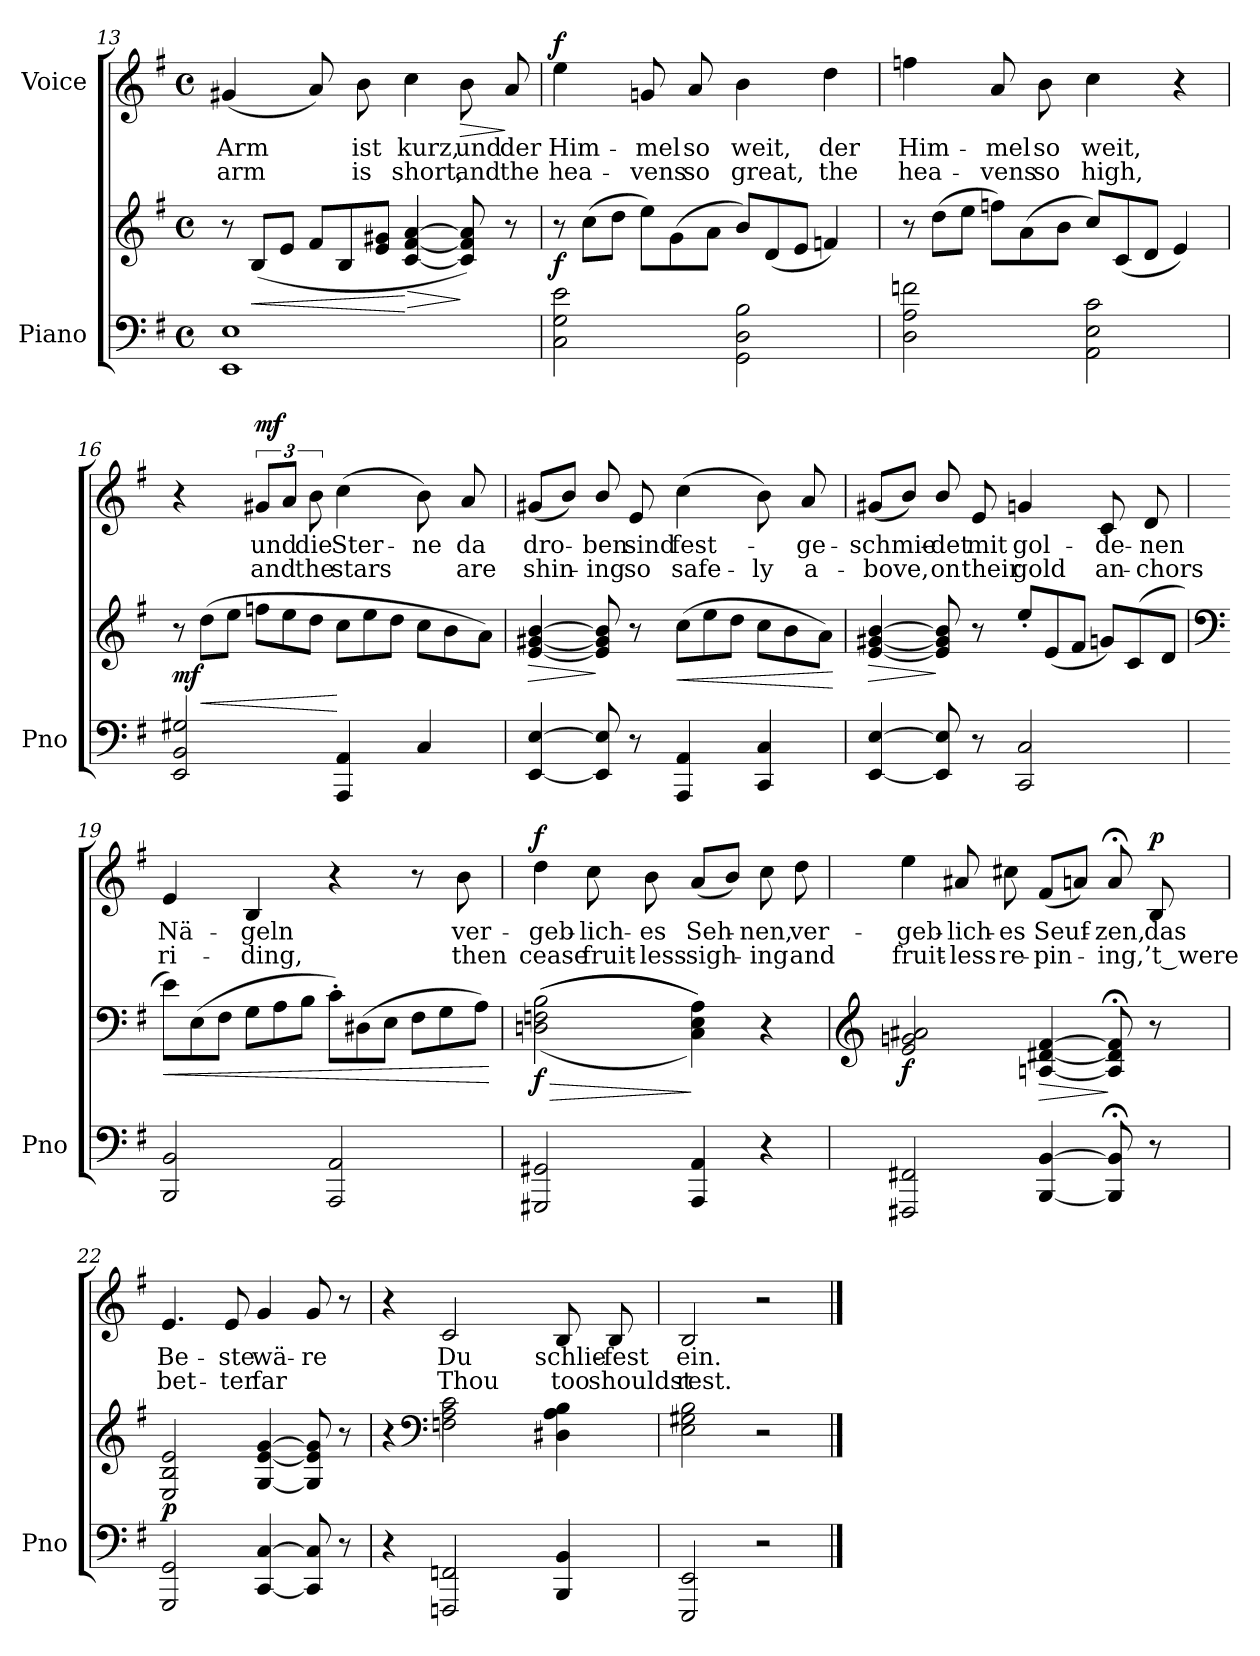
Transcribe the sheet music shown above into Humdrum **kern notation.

**kern	**kern	**dynam	**kern	**text	**text	**dynam
*part2	*part2	*part2	*part1	*part1	*part1	*part1
*staff3	*staff2	*staff2/3	*staff1	*staff1	*staff1	*staff1
*I"Piano	*	*	*I"Voice	*	*	*
*I'Pno	*	*	*	*	*	*
!!LO:LB:g=z
*clefF4	*clefG2	*	*clefG2	*	*	*
*k[f#]	*k[f#]	*	*k[f#]	*	*	*
*M4/4	*M4/4	*	*M4/4	*	*	*
*met(c)	*met(c)	*	*met(c)	*	*	*
*	*Xtuplet	*	*	*	*	*
=13	=13	=13	=13	=13	=13	=13
!	!	!	!	!LO:LY:b	!LO:LY:b	!
1EE 1E	12r	.	(4g#X/	Arm	arm	.
!	!	!LO:HP:b	!	!	!	!
.	(>12B/L	<	.	.	.	.
.	12e/J	.	.	.	.	.
.	12f#/L	.	8a/)	.	.	.
.	12B/	.	.	.	.	.
!	!	!	!	!LO:LY:b	!LO:LY:b	!
.	.	.	8b\	ist	is	.
.	12e/ 12g#X/J	.	.	.	.	.
!	!	!LO:HP:n=1:b	!	!LO:LY:b	!LO:LY:b	!
.	[4c/ [4f#/ [4a/	[ >	4cc\	kurz,	short,	.
!	!	!	!	!LO:LY:b	!LO:LY:b	!LO:HP:b
.	8c/] 8f#/] 8a/])	]	8b\	und	and	>
!	!	!	!	!LO:LY:b	!LO:LY:b	!
.	8r	.	8a/	der	the	]
!!LO:LB:g=z
=14	=14	=14	=14	=14	=14	=14
!	!	!LO:DY:b	!	!LO:LY:b	!LO:LY:b	!LO:DY:a
2C\ 2G\ 2e\	12r	f	4ee\	Him-	hea-	f
.	(12cc\L	.	.	.	.	.
.	12dd\J	.	.	.	.	.
!	!	!	!	!LO:LY:b	!LO:LY:b	!
.	12ee\L)	.	8gn/	-mel	-vens	.
.	(12g\	.	.	.	.	.
!	!	!	!	!LO:LY:b	!LO:LY:b	!
.	.	.	8a/	so	so	.
.	12a\J	.	.	.	.	.
!	!	!	!	!LO:LY:b	!LO:LY:b	!
2GG\ 2D\ 2B\	12b/L)	.	4b\	weit,	great,	.
.	(12d/	.	.	.	.	.
.	12e/J	.	.	.	.	.
!	!	!	!	!LO:LY:b	!LO:LY:b	!
.	4fn/)	.	4dd\	der	the	.
=15	=15	=15	=15	=15	=15	=15
!	!	!	!	!LO:LY:b	!LO:LY:b	!
2D\ 2A\ 2fn\	12r	.	4ffn\	Him-	hea-	.
.	(12dd\L	.	.	.	.	.
.	12ee\J	.	.	.	.	.
!	!	!	!	!LO:LY:b	!LO:LY:b	!
.	12ffn\L)	.	8a/	-mel	-vens	.
.	(12a\	.	.	.	.	.
!	!	!	!	!LO:LY:b	!LO:LY:b	!
.	.	.	8b\	so	so	.
.	12b\J	.	.	.	.	.
!	!	!	!	!LO:LY:b	!LO:LY:b	!
2AA\ 2E\ 2c\	12cc/L)	.	4cc\	weit,	high,	.
.	(12c/	.	.	.	.	.
.	12d/J	.	.	.	.	.
.	4e/)	.	4r	.	.	.
!!LO:LB:g=z
=16	=16	=16	=16	=16	=16	=16
!	!	!LO:DY:b	!	!	!	!
2EE/ 2BB/ 2G#X/	12r	mf	4r	.	.	.
!	!	!LO:HP:b	!	!	!	!
.	(12dd\L	<	.	.	.	.
.	12ee\J	.	.	.	.	.
!	!	!	!	!LO:LY:b	!LO:LY:b	!LO:DY:a
.	12ffn\L	.	12g#X/L	und	and	mf
.	12ee\	.	12a/J	.	.	.
!	!	!	!	!LO:LY:b	!LO:LY:b	!
.	12dd\J	.	12b\	die	the	.
!	!	!	!	!LO:LY:b	!LO:LY:b	!
4AAA/ 4AA/	12cc\L	[	(<4cc\	Ster-	stars	.
.	12ee\	.	.	.	.	.
.	12dd\J	.	.	.	.	.
!	!	!	!	!LO:LY:b	!	!
4C/	12cc\L	.	8b\)	-ne	.	.
.	12b\	.	.	.	.	.
!	!	!	!	!LO:LY:b	!LO:LY:b	!
.	.	.	8a/	da	are	.
.	12a\J)	.	.	.	.	.
!!LO:PB:g=z
=17	=17	=17	=17	=17	=17	=17
!	!	!LO:HP:b	!	!LO:LY:b	!LO:LY:b	!
[4EE/ [4E/	[4e/ [4g#X/ [4b/	>	(8g#X/L	dro-	shin-	.
.	.	.	8b/J)	.	.	.
!	!	!	!	!LO:LY:b	!LO:LY:b	!
8EE/] 8E/]	8e/] 8g#/] 8b/]	]	8b/	-ben	-ing	.
!	!	!	!	!LO:LY:b	!LO:LY:b	!
8r	8r	.	8e/	sind	so	.
!	!	!LO:HP:b	!	!LO:LY:b	!LO:LY:b	!
4AAA/ 4AA/	(12cc\L	<	(4cc\	fest-	safe-	.
.	12ee\	.	.	.	.	.
.	12dd\J	.	.	.	.	.
!	!	!	!	!	!LO:LY:b	!
4CC/ 4C/	12cc\L	.	8b\)	.	-ly	.
.	12b\	.	.	.	.	.
!	!	!	!	!LO:LY:b	!LO:LY:b	!
.	.	.	8a/	-ge-	a-	.
.	12a\J)	.	.	.	.	.
.	.	[	.	.	.	.
=18	=18	=18	=18	=18	=18	=18
!	!	!LO:HP:b	!	!LO:LY:b	!LO:LY:b	!
[4EE/ [4E/	[4e/ [4g#X/ [4b/	>	(8g#X/L	-schmie-	-bove,	.
.	.	.	8b/J)	.	.	.
!	!	!	!	!LO:LY:b	!LO:LY:b	!
8EE/] 8E/]	8e/] 8g#/] 8b/]	]	8b/	-det	on	.
!	!	!	!	!LO:LY:b	!LO:LY:b	!
8r	8r	.	8e/	mit	their	.
!	!	!	!	!LO:LY:b	!LO:LY:b	!
2CC/ 2C/	12ee'/L	.	4gn/	gol-	gold	.
.	(12e/	.	.	.	.	.
.	12f#/J	.	.	.	.	.
!	!	!	!	!LO:LY:b	!LO:LY:b	!
.	12gn/L)	.	8c/	-de-	an-	.
.	(>12c/	.	.	.	.	.
!	!	!	!	!LO:LY:b	!LO:LY:b	!
.	.	.	8d/	-nen	-chors	.
.	12d/J	.	.	.	.	.
!!LO:LB:g=z
=19	=19	=19	=19	=19	=19	=19
*	*clefF4	*	*	*	*	*
!	!	!LO:HP:b	!	!LO:LY:b	!LO:LY:b	!
2BBB/ 2BB/	12e\L)	<	4e/	Nä-	ri-	.
.	(12E\	.	.	.	.	.
.	12F#\J	.	.	.	.	.
!	!	!	!	!LO:LY:b	!LO:LY:b	!
.	12G\L	.	4B/	-geln	-ding,	.
.	12A\	.	.	.	.	.
.	12B\J	.	.	.	.	.
2AAA/ 2AA/	12c'\L)	.	4r	.	.	.
.	(12D#X\	.	.	.	.	.
.	12E\J	.	.	.	.	.
.	12F#\L	.	8r	.	.	.
.	12G\	.	.	.	.	.
!	!	!	!	!LO:LY:b	!LO:LY:b	!
.	.	.	8b\	ver-	then	.
.	12A\J)	.	.	.	.	.
.	.	[	.	.	.	.
!!LO:LB:g=z
=20	=20	=20	=20	=20	=20	=20
!	!	!LO:HP:b	!	!LO:LY:b	!LO:LY:b	!
!	!	!LO:DY:n=1:b	!	!	!	!LO:DY:a
2GGG#X/ 2GG#X/	(((<2Dn\ 2Fn\ 2B\	> f	4dd\	-geb-	cease	f
!	!	!	!	!LO:LY:b	!LO:LY:b	!
.	.	.	8cc\	-lich-	fruit-	.
!	!	!	!	!LO:LY:b	!LO:LY:b	!
.	.	.	8b\	-es	-less	.
!	!	!	!	!LO:LY:b	!LO:LY:b	!
4AAA/ 4AA/	4C\ 4E\ 4A\)))	]	(8a/L	Seh-	sigh-	.
.	.	.	8b/J)	.	.	.
!	!	!	!	!LO:LY:b	!LO:LY:b	!
4r	4r	.	8cc\	-nen,	-ing	.
!	!	!	!	!LO:LY:b	!LO:LY:b	!
.	.	.	8dd\	ver-	and	.
=21	=21	=21	=21	=21	=21	=21
*	*clefG2	*	*	*	*	*
!	!	!LO:DY:b	!	!LO:LY:b	!LO:LY:b	!
2FFF#X/ 2FF#X/	2e/ 2gn/ 2a#X/	f	4ee\	-geb-	fruit-	.
!	!	!	!	!LO:LY:b	!LO:LY:b	!
.	.	.	8a#X/	-lich-	-less	.
!	!	!	!	!LO:LY:b	!LO:LY:b	!
.	.	.	8cc#X\	-es	re-	.
!	!	!LO:HP:b	!	!LO:LY:b	!LO:LY:b	!
[4BBB/ [4BB/	[4An/ [4d#X/ [4f#/	>	(8f#/L	Seuf-	-pin-	.
.	.	.	8an/J)	.	.	.
!	!	!	!	!LO:LY:b	!LO:LY:b	!
8BBB/]; 8BB/];	8A/];< 8d#/];< 8f#/];<	]	8a;</	-zen,	-ing,	.
!	!	!	!	!LO:LY:b	!LO:LY:b	!LO:DY:a
8r	8r	.	8B/	das	’t were	p
=22	=22	=22	=22	=22	=22	=22
!	!	!LO:DY:b	!	!LO:LY:b	!LO:LY:b	!
2GGG/ 2GG/	2E/ 2B/ 2e/	p	4.e/	Be-	bet-	.
!	!	!	!	!LO:LY:b	!LO:LY:b	!
.	.	.	8e/	-ste	-ter	.
!	!	!	!	!LO:LY:b	!LO:LY:b	!
[4CC/ [4C/	[4G/ [4e/ [4g/	.	4g/	wä-	far	.
!	!	!	!	!LO:LY:b	!	!
8CC/] 8C/]	8G/] 8e/] 8g/]	.	8g/	-re	.	.
8r	8r	.	8r	.	.	.
=23	=23	=23	=23	=23	=23	=23
*	*	*	*^	*	*	*
4r	4r	.	4r	4ryy	.	.	.
*	*clefF4	*	*	*	*	*	*
!	!	!	!	!	!LO:LY:b	!LO:LY:b	!
2FFFn/ 2FFn/	2Fn\ 2A\ 2c\	.	2c/	8ryy	Du	Thou	.
.	.	.	.	8ryy	.	.	.
.	.	.	.	4ryy	.	.	.
!	!	!	!	!	!LO:LY:b	!LO:LY:b	!
4BBB/ 4BB/	4D#X\ 4A\ 4B\	.	8B/	4ryy	schlie-	too	.
!	!	!	!	!	!LO:LY:b	!LO:LY:b	!
.	.	.	8B/	.	-fest	shouldst	.
*	*	*	*v	*v	*	*	*
=24	=24	=24	=24	=24	=24	=24
!	!	!	!	!LO:LY:b	!LO:LY:b	!
2EEE/ 2EE/	2E\ 2G#X\ 2B\	.	2B/	ein.	rest.	.
2r	2r	.	2r	.	.	.
==	==	==	==	==	==	==
*-	*-	*-	*-	*-	*-	*-
